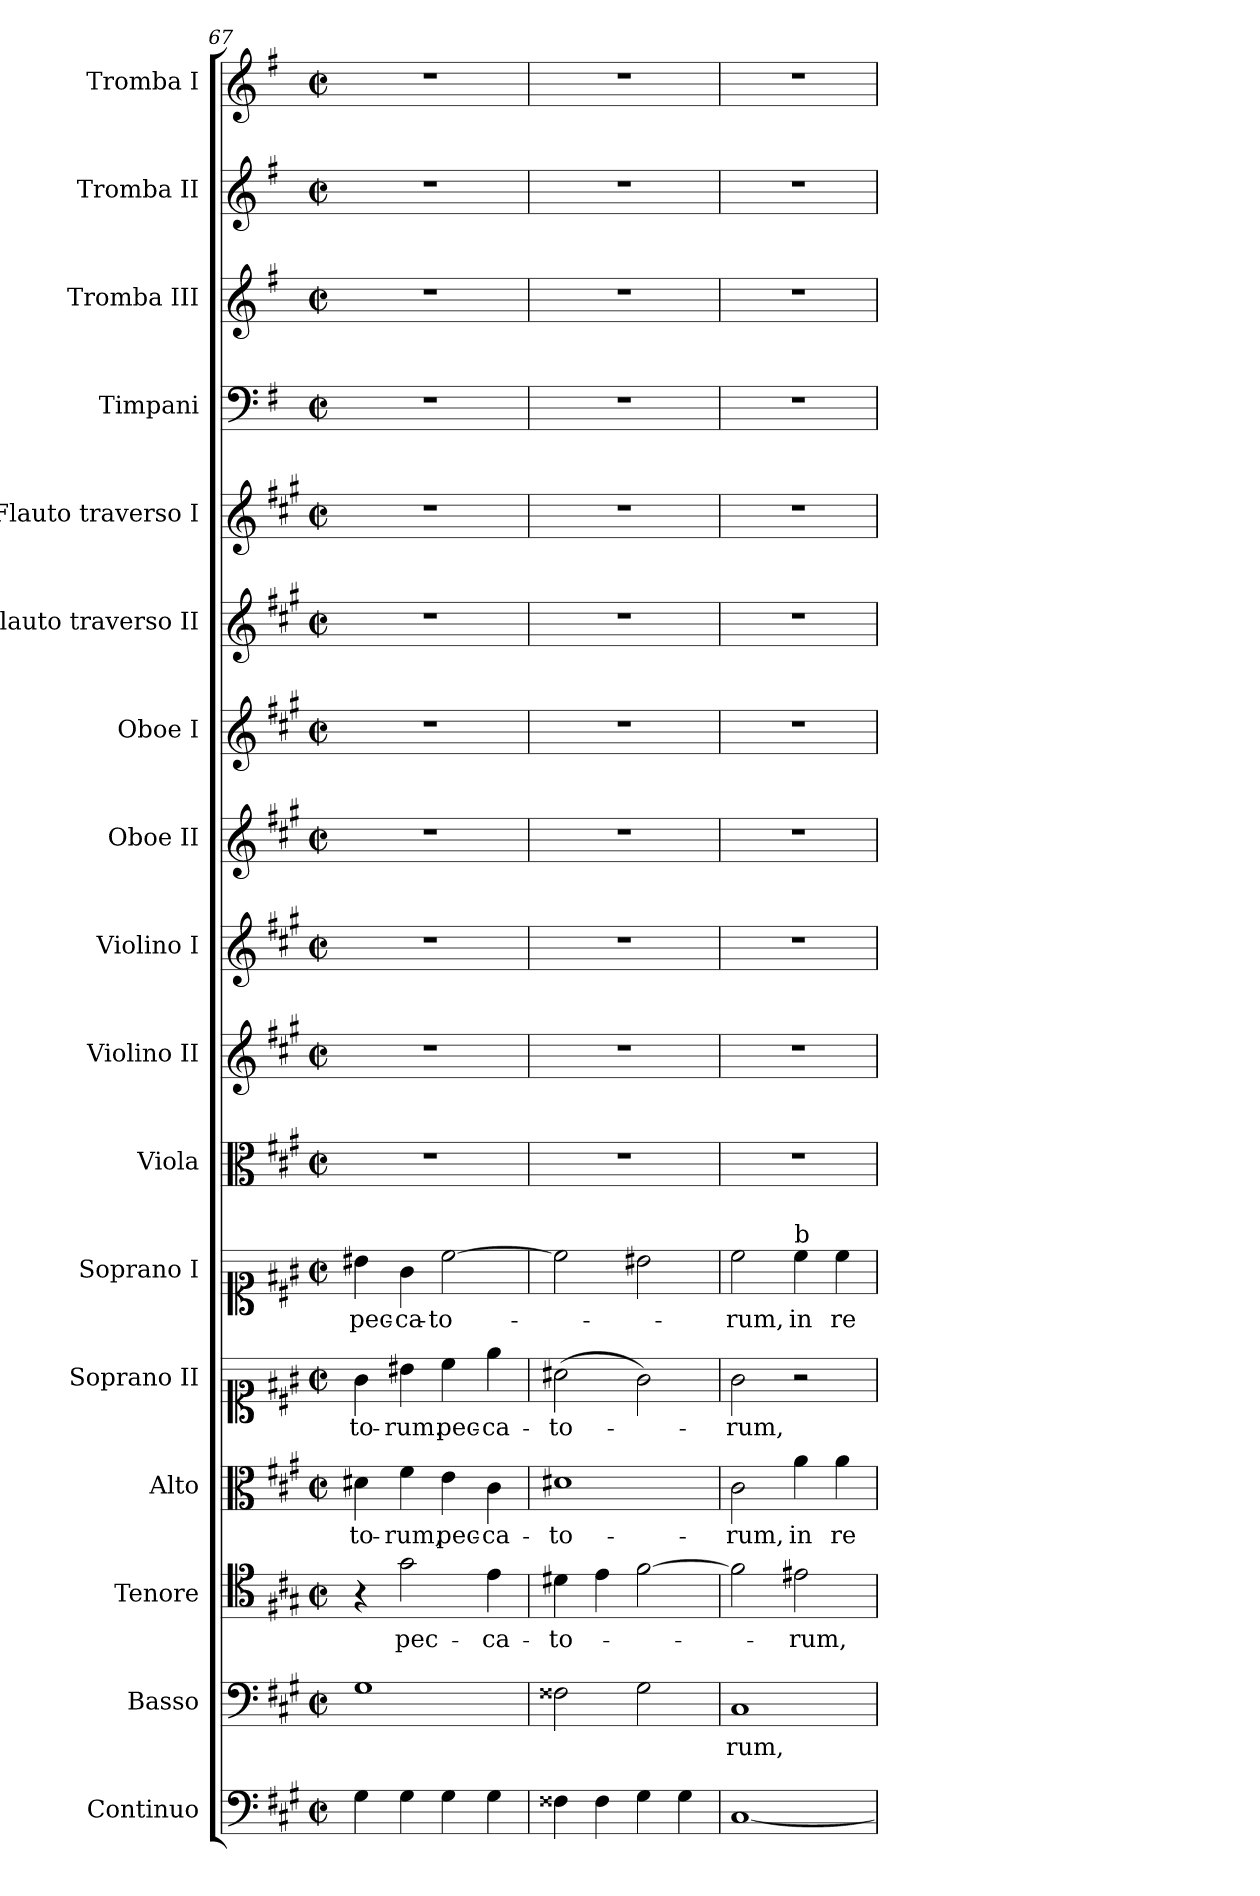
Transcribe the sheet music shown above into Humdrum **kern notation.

**kern	**kern	**text	**kern	**text	**kern	**text	**kern	**text	**kern	**text	**kern	**kern	**kern	**kern	**kern	**kern	**kern	**kern	**kern	**kern	**kern
*part17	*part16	*part16	*part15	*part15	*part14	*part14	*part13	*part13	*part12	*part12	*part11	*part10	*part9	*part8	*part7	*part6	*part5	*part4	*part3	*part2	*part1
*staff17	*staff16	*staff16	*staff15	*staff15	*staff14	*staff14	*staff13	*staff13	*staff12	*staff12	*staff11	*staff10	*staff9	*staff8	*staff7	*staff6	*staff5	*staff4	*staff3	*staff2	*staff1
*I"Continuo	*I"Basso	*	*I"Tenore	*	*I"Alto	*	*I"Soprano II	*	*I"Soprano I	*	*I"Viola	*I"Violino II	*I"Violino I	*I"Oboe II	*I"Oboe I	*I"Flauto traverso II	*I"Flauto traverso I	*I"Timpani	*I"Tromba III	*I"Tromba II	*I"Tromba I
*I'Cont.	*I'B.	*	*I'T.	*	*I'A.	*	*I'S. II	*	*I'S. I	*	*I'Vla.	*I'Vln. II	*I'Vln. I	*I'Ob. II	*I'Ob. I	*I'Fl. trv. II	*I'Fl. trv. I	*I'Timp.	*I'Tr. III	*I'Tr. II	*I'Tr. I
*clefF4	*clefF4	*	*clefC4	*	*clefC3	*	*clefC1	*	*clefC1	*	*clefC3	*clefG2	*clefG2	*clefG2	*clefG2	*clefG2	*clefG2	*clefF4	*clefG2	*clefG2	*clefG2
*	*	*	*	*	*	*	*	*	*	*	*	*	*	*	*	*	*	*ITrd-1c-2	*ITrd-1c-2	*ITrd-1c-2	*ITrd-1c-2
*k[f#c#g#]	*k[f#c#g#]	*	*k[f#c#g#]	*	*k[f#c#g#]	*	*k[f#c#g#]	*	*k[f#c#g#]	*	*k[f#c#g#]	*k[f#c#g#]	*k[f#c#g#]	*k[f#c#g#]	*k[f#c#g#]	*k[f#c#g#]	*k[f#c#g#]	*k[f#c#g#]	*k[f#c#g#]	*k[f#c#g#]	*k[f#c#g#]
*M2/2	*M2/2	*	*M2/2	*	*M2/2	*	*M2/2	*	*M2/2	*	*M2/2	*M2/2	*M2/2	*M2/2	*M2/2	*M2/2	*M2/2	*M2/2	*M2/2	*M2/2	*M2/2
*met(c|)	*met(c|)	*	*met(c|)	*	*met(c|)	*	*met(c|)	*	*met(c|)	*	*met(c|)	*met(c|)	*met(c|)	*met(c|)	*met(c|)	*met(c|)	*met(c|)	*met(c|)	*met(c|)	*met(c|)	*met(c|)
=67	=67	=67	=67	=67	=67	=67	=67	=67	=67	=67	=67	=67	=67	=67	=67	=67	=67	=67	=67	=67	=67
4G#\	1G#	.	4r	.	4d#X\	-to-	4g#\	-to-	4b#X\	pec-	1r	1r	1r	1r	1r	1r	1r	1r	1r	1r	1r
4G#\	.	.	2g#\	pec-	4f#\	-rum,	4b#X\	-rum.	4g#\	-ca-	.	.	.	.	.	.	.	.	.	.	.
4G#\	.	.	.	.	4e\	pec-	4cc#\	pec-	[2cc#\	-to-	.	.	.	.	.	.	.	.	.	.	.
4G#\	.	.	4e\	-ca-	4c#\	-ca-	4ee\	-ca-	.	.	.	.	.	.	.	.	.	.	.	.	.
=68	=68	=68	=68	=68	=68	=68	=68	=68	=68	=68	=68	=68	=68	=68	=68	=68	=68	=68	=68	=68	=68
4F##X\	2F##X\	.	4d#X\	-to-	1d#X	-to-	(2a#X\	-to-	2cc#\]	.	1r	1r	1r	1r	1r	1r	1r	1r	1r	1r	1r
4F##\	.	.	4e\	.	.	.	.	.	.	.	.	.	.	.	.	.	.	.	.	.	.
4G#\	2G#\	.	[2f#\	.	.	.	2g#\)	.	2b#X\	.	.	.	.	.	.	.	.	.	.	.	.
4G#\	.	.	.	.	.	.	.	.	.	.	.	.	.	.	.	.	.	.	.	.	.
=69	=69	=69	=69	=69	=69	=69	=69	=69	=69	=69	=69	=69	=69	=69	=69	=69	=69	=69	=69	=69	=69
[1C#	1C#	-rum,	2f#\]	.	2c#\	-rum,	2g#\	-rum,	2cc#\	-rum,	1r	1r	1r	1r	1r	1r	1r	1r	1r	1r	1r
!	!	!	!	!	!	!	!	!	!LO:TX:a:t=b	!	!	!	!	!	!	!	!	!	!	!	!
.	.	.	2e#X\	-rum,	4a\	in	2r	.	4cc#\	in	.	.	.	.	.	.	.	.	.	.	.
.	.	.	.	.	4a\	re-	.	.	4cc#\	re-	.	.	.	.	.	.	.	.	.	.	.
=	=	=	=	=	=	=	=	=	=	=	=	=	=	=	=	=	=	=	=	=	=
*-	*-	*-	*-	*-	*-	*-	*-	*-	*-	*-	*-	*-	*-	*-	*-	*-	*-	*-	*-	*-	*-
